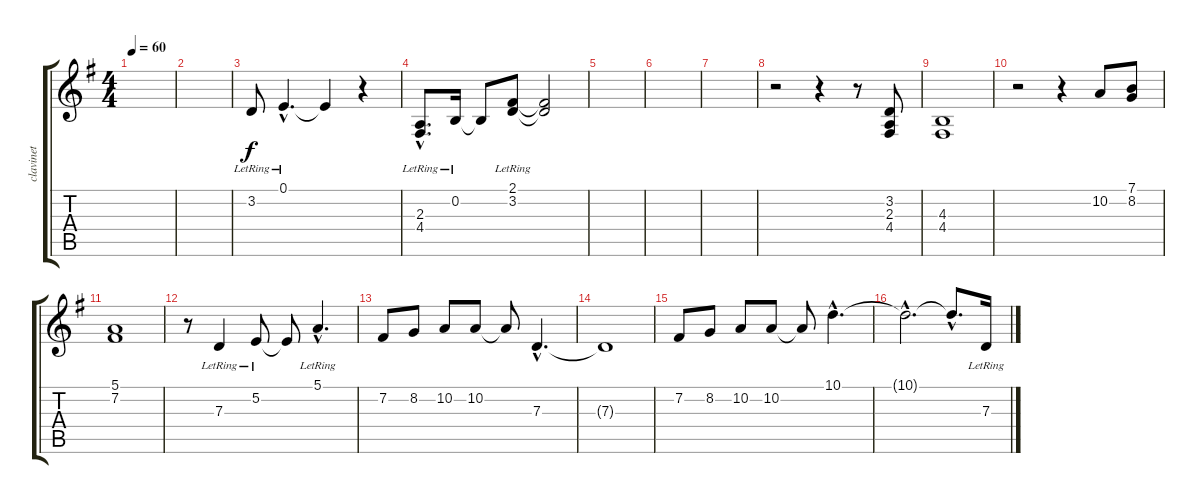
\track ("clavinet" "clavinet") {instrument clavinet}
\staff {score tabs}
\tuning (E4 B3 G3 D3 A2 E2) {hide}
\ts (4 4)
\tempo 60
\clef g2
\ks g
|
|
3.2{lr}.8 0.1{hac lr}.4{d} 0.1{t}.4 r.4 |
(2.3{hac lr} 4.4{hac lr}).8{d} 0.2{lr}.16 0.2{t}.8 (2.1{lr} 3.2{lr}).8 (2.1{t} 3.2{t}).2 |
|
|
|
r.2 r.4 r.8 (3.2 2.3 4.4).8 |
(4.3 4.4).1 |
r.2 r.4 10.2.8 (7.1 8.2).8 |
(5.1 7.2).1 |
r.8 7.3{lr}.4 5.2{lr}.8 5.2{t}.8 5.1{hac lr}.4{d} |
7.2.8 8.2.8 10.2.8 10.2.8 10.2{t}.8 7.3{hac}.4{d} |
7.3{t}.1 |
7.2.8 8.2.8 10.2.8 10.2.8 10.2{t}.8 10.1{hac}.4{d} |
10.1{hac t}.2{d} 10.1{hac t}.8{d} 7.3{lr}.16
